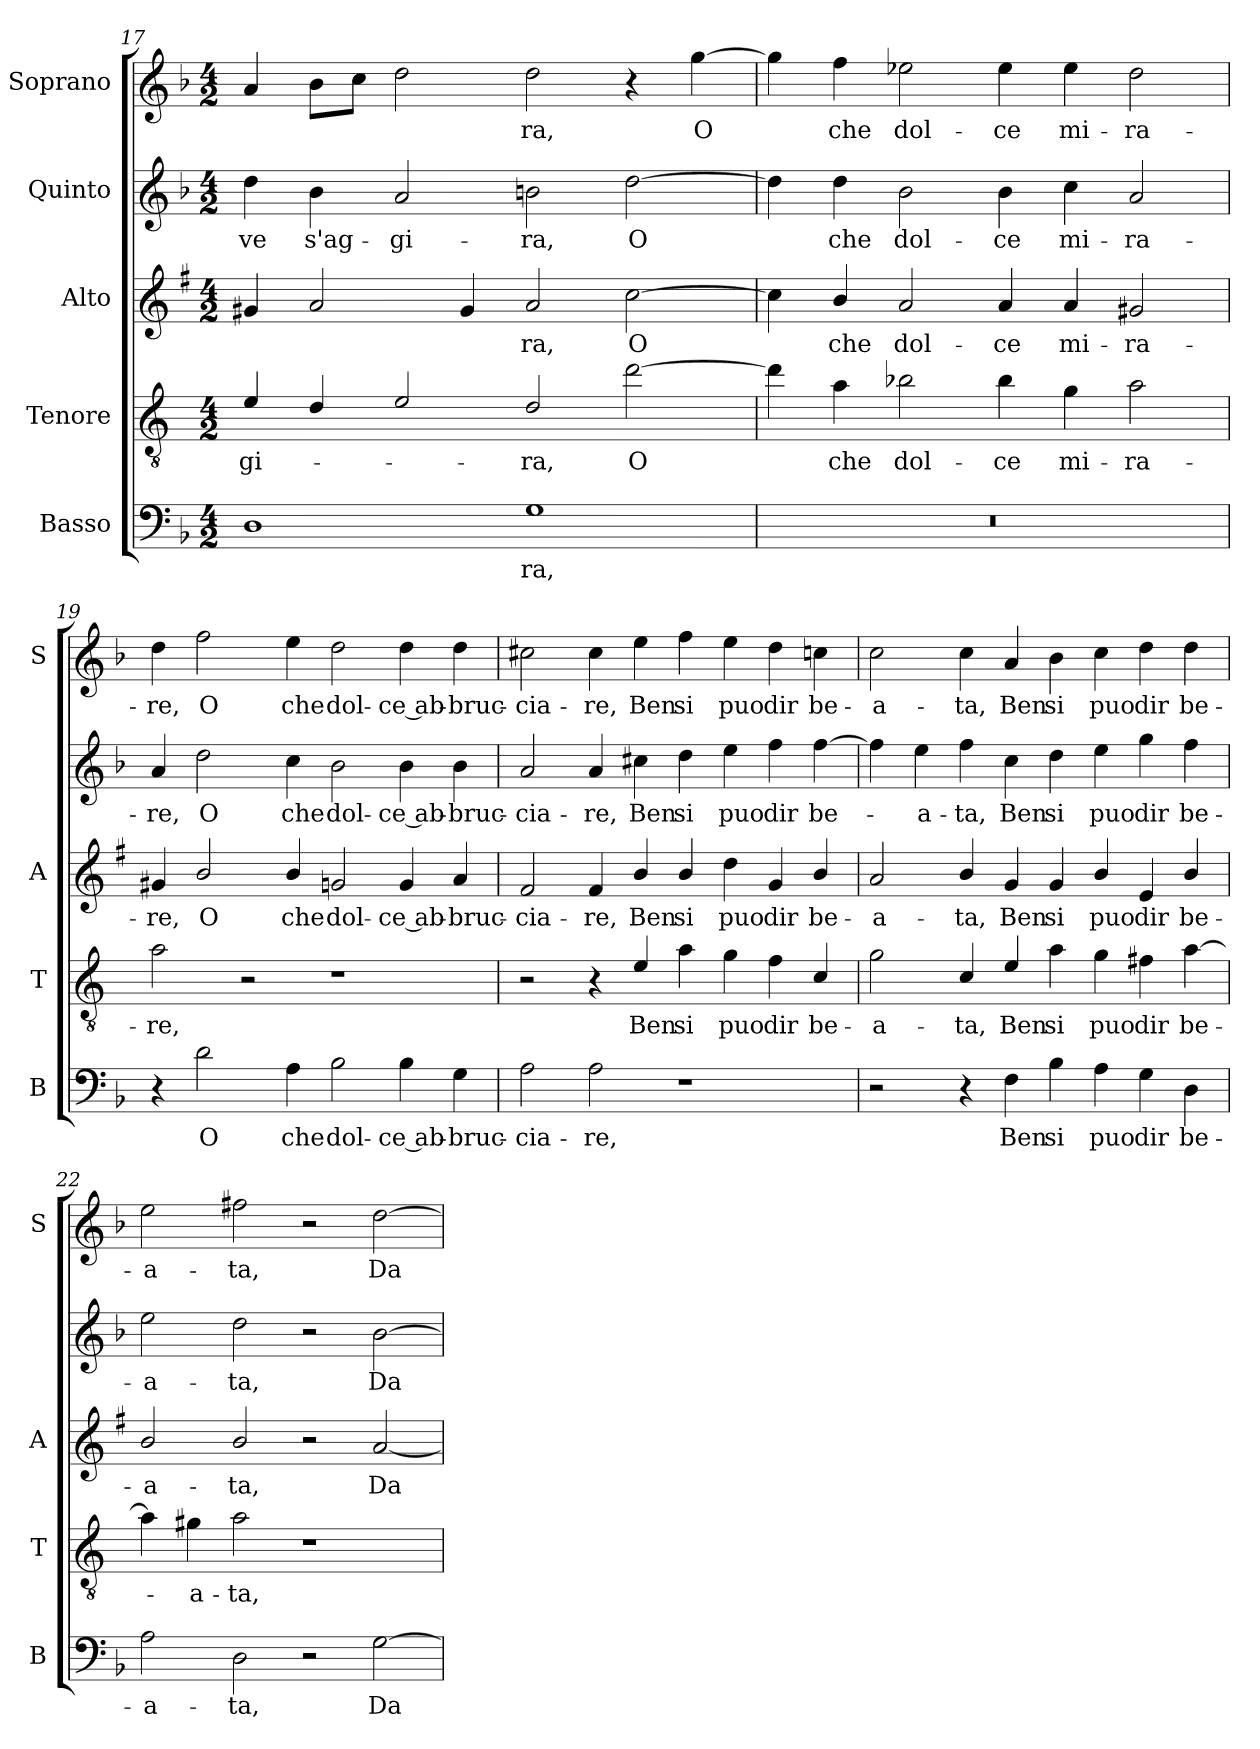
**kern	**text	**kern	**text	**kern	**text	**kern	**text	**kern	**text
*part5	*part5	*part4	*part4	*part3	*part3	*part2	*part2	*part1	*part1
*staff5	*staff5	*staff4	*staff4	*staff3	*staff3	*staff2	*staff2	*staff1	*staff1
*I"Basso	*	*I"Tenore	*	*I"Alto	*	*I"Quinto	*	*I"Soprano	*
*I'B	*	*I'T	*	*I'A	*	*	*	*I'S	*
*clefF4	*	*clefGv2	*	*clefG2	*	*clefG2	*	*clefG2	*
*	*	*ITrd4c7	*	*ITrd1c2	*	*	*	*	*
*k[b-]	*	*k[b-]	*	*k[b-]	*	*k[b-]	*	*k[b-]	*
*F:	*	*F:	*	*F:	*	*F:	*	*F:	*
*M4/2	*	*M4/2	*	*M4/2	*	*M4/2	*	*M4/2	*
=17	=17	=17	=17	=17	=17	=17	=17	=17	=17
!	!	!	!LO:LY:b	!	!	!	!LO:LY:b	!	!
1D	.	4A/	-gi-	4f#X/	.	4dd\	-ve	4a/	.
!	!	!	!	!	!	!	!LO:LY:b	!	!
.	.	4G/	.	2g/	.	4b-\	s'ag-	8b-\L	.
.	.	.	.	.	.	.	.	8cc\J	.
!	!	!	!	!	!	!	!LO:LY:b	!	!
.	.	2A/	.	.	.	2a/	-gi-	2dd\	.
.	.	.	.	4f#/	.	.	.	.	.
!	!LO:LY:b	!	!LO:LY:b	!	!LO:LY:b	!	!LO:LY:b	!	!LO:LY:b
1G	-ra,	2G/	-ra,	2g/	-ra,	2bn\	-ra,	2dd\	-ra,
!	!	!	!LO:LY:b	!	!LO:LY:b	!	!LO:LY:b	!	!
.	.	[2g\	O	[2b-\	O	[2dd\	O	4r	.
!	!	!	!	!	!	!	!	!	!LO:LY:b
.	.	.	.	.	.	.	.	[4gg\	O
=18	=18	=18	=18	=18	=18	=18	=18	=18	=18
0r	.	4g\]	.	4b-\]	.	4dd\]	.	4gg\]	.
!	!	!	!LO:LY:b	!	!LO:LY:b	!	!LO:LY:b	!	!LO:LY:b
.	.	4d\	che	4a/	che	4dd\	che	4ff\	che
!	!	!	!LO:LY:b	!	!LO:LY:b	!	!LO:LY:b	!	!LO:LY:b
.	.	2e-X\	dol-	2g/	dol-	2b-\	dol-	2ee-X\	dol-
!	!	!	!LO:LY:b	!	!LO:LY:b	!	!LO:LY:b	!	!LO:LY:b
.	.	4e-\	-ce	4g/	-ce	4b-\	-ce	4ee-\	-ce
!	!	!	!LO:LY:b	!	!LO:LY:b	!	!LO:LY:b	!	!LO:LY:b
.	.	4c\	mi-	4g/	mi-	4cc\	mi-	4ee-\	mi-
!	!	!	!LO:LY:b	!	!LO:LY:b	!	!LO:LY:b	!	!LO:LY:b
.	.	2d\	-ra-	2f#X/	-ra-	2a/	-ra-	2dd\	-ra-
!!LO:LB:g=z
=19	=19	=19	=19	=19	=19	=19	=19	=19	=19
!	!	!	!LO:LY:b	!	!LO:LY:b	!	!LO:LY:b	!	!LO:LY:b
4r	.	2d\	-re,	4f#X/	-re,	4a/	-re,	4dd\	-re,
!	!LO:LY:b	!	!	!	!LO:LY:b	!	!LO:LY:b	!	!LO:LY:b
2d\	O	.	.	2a/	O	2dd\	O	2ff\	O
.	.	2r	.	.	.	.	.	.	.
!	!LO:LY:b	!	!	!	!LO:LY:b	!	!LO:LY:b	!	!LO:LY:b
4A\	che	.	.	4a/	che	4cc\	che	4ee\	che
!	!LO:LY:b	!	!	!	!LO:LY:b	!	!LO:LY:b	!	!LO:LY:b
2B-\	dol-	1r	.	2fn/	dol-	2b-\	dol-	2dd\	dol-
!	!LO:LY:b	!	!	!	!LO:LY:b	!	!LO:LY:b	!	!LO:LY:b
4B-\	-ce ab-	.	.	4f/	-ce ab-	4b-\	-ce ab-	4dd\	-ce ab-
!	!LO:LY:b	!	!	!	!LO:LY:b	!	!LO:LY:b	!	!LO:LY:b
4G\	-bruc-	.	.	4g/	-bruc-	4b-\	-bruc-	4dd\	-bruc-
=20	=20	=20	=20	=20	=20	=20	=20	=20	=20
!	!LO:LY:b	!	!	!	!LO:LY:b	!	!LO:LY:b	!	!LO:LY:b
2A\	-cia-	2r	.	2e/	-cia-	2a/	-cia-	2cc#X\	-cia-
!	!LO:LY:b	!	!	!	!LO:LY:b	!	!LO:LY:b	!	!LO:LY:b
2A\	-re,	4r	.	4e/	-re,	4a/	-re,	4cc#\	-re,
!	!	!	!LO:LY:b	!	!LO:LY:b	!	!LO:LY:b	!	!LO:LY:b
.	.	4A/	Ben	4a/	Ben	4cc#X\	Ben	4ee\	Ben
!	!	!	!LO:LY:b	!	!LO:LY:b	!	!LO:LY:b	!	!LO:LY:b
1r	.	4d\	si	4a/	si	4dd\	si	4ff\	si
!	!	!	!LO:LY:b	!	!LO:LY:b	!	!LO:LY:b	!	!LO:LY:b
.	.	4c\	puo	4cc\	puo	4ee\	puo	4ee\	puo
!	!	!	!LO:LY:b	!	!LO:LY:b	!	!LO:LY:b	!	!LO:LY:b
.	.	4B-\	dir	4f/	dir	4ff\	dir	4dd\	dir
!	!	!	!LO:LY:b	!	!LO:LY:b	!	!LO:LY:b	!	!LO:LY:b
.	.	4F/	be-	4a/	be-	[4ff\	be-	4ccn\	be-
=21	=21	=21	=21	=21	=21	=21	=21	=21	=21
!	!	!	!LO:LY:b	!	!LO:LY:b	!	!	!	!LO:LY:b
2r	.	2c\	-a-	2g/	-a-	4ff\]	.	2cc\	-a-
!	!	!	!	!	!	!	!LO:LY:b	!	!
.	.	.	.	.	.	4ee\	-a-	.	.
!	!	!	!LO:LY:b	!	!LO:LY:b	!	!LO:LY:b	!	!LO:LY:b
4r	.	4F/	-ta,	4a/	-ta,	4ff\	-ta,	4cc\	-ta,
!	!LO:LY:b	!	!LO:LY:b	!	!LO:LY:b	!	!LO:LY:b	!	!LO:LY:b
4F\	Ben	4A/	Ben	4f/	Ben	4cc\	Ben	4a/	Ben
!	!LO:LY:b	!	!LO:LY:b	!	!LO:LY:b	!	!LO:LY:b	!	!LO:LY:b
4B-\	si	4d\	si	4f/	si	4dd\	si	4b-\	si
!	!LO:LY:b	!	!LO:LY:b	!	!LO:LY:b	!	!LO:LY:b	!	!LO:LY:b
4A\	puo	4c\	puo	4a/	puo	4ee\	puo	4cc\	puo
!	!LO:LY:b	!	!LO:LY:b	!	!LO:LY:b	!	!LO:LY:b	!	!LO:LY:b
4G\	dir	4Bn\	dir	4d/	dir	4gg\	dir	4dd\	dir
!	!LO:LY:b	!	!LO:LY:b	!	!LO:LY:b	!	!LO:LY:b	!	!LO:LY:b
4D\	be-	[4d\	be-	4a/	be-	4ff\	be-	4dd\	be-
=22	=22	=22	=22	=22	=22	=22	=22	=22	=22
!	!LO:LY:b	!	!	!	!LO:LY:b	!	!LO:LY:b	!	!LO:LY:b
2A\	-a-	4d\]	.	2a/	-a-	2ee\	-a-	2ee\	-a-
!	!	!	!LO:LY:b	!	!	!	!	!	!
.	.	4c#X\	-a-	.	.	.	.	.	.
!	!LO:LY:b	!	!LO:LY:b	!	!LO:LY:b	!	!LO:LY:b	!	!LO:LY:b
2D\	-ta,	2d\	-ta,	2a/	-ta,	2dd\	-ta,	2ff#X\	-ta,
2r	.	1r	.	2r	.	2r	.	2r	.
!	!LO:LY:b	!	!	!	!LO:LY:b	!	!LO:LY:b	!	!LO:LY:b
[2G\	Da	.	.	[2g/	Da	[2b-\	Da	[2dd\	Da
=	=	=	=	=	=	=	=	=	=
*-	*-	*-	*-	*-	*-	*-	*-	*-	*-
